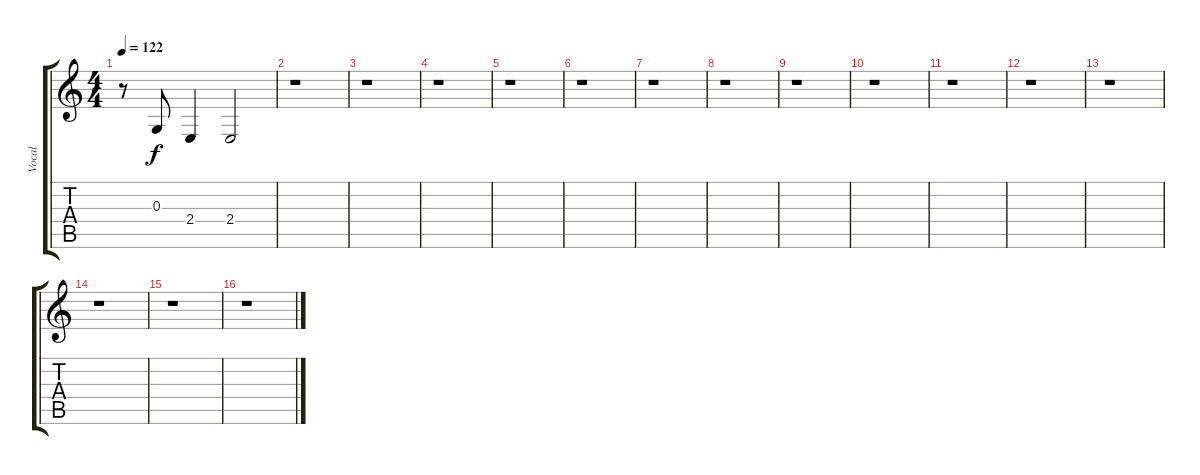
\track ("Vocal" "Vocal") {instrument lead6voice}
\staff {score tabs}
\tuning (E4 B3 G3 D3 A2 E2) {hide}
\ts (4 4)
\tempo 122
\clef g2
\ks c
r.8{dy f} 0.3.8 2.4.4 2.4.2 |
r.1 |
r.1 |
r.1 |
r.1 |
r.1 |
r.1 |
r.1 |
r.1 |
r.1 |
r.1 |
r.1 |
r.1 |
r.1 |
r.1 |
r.1
